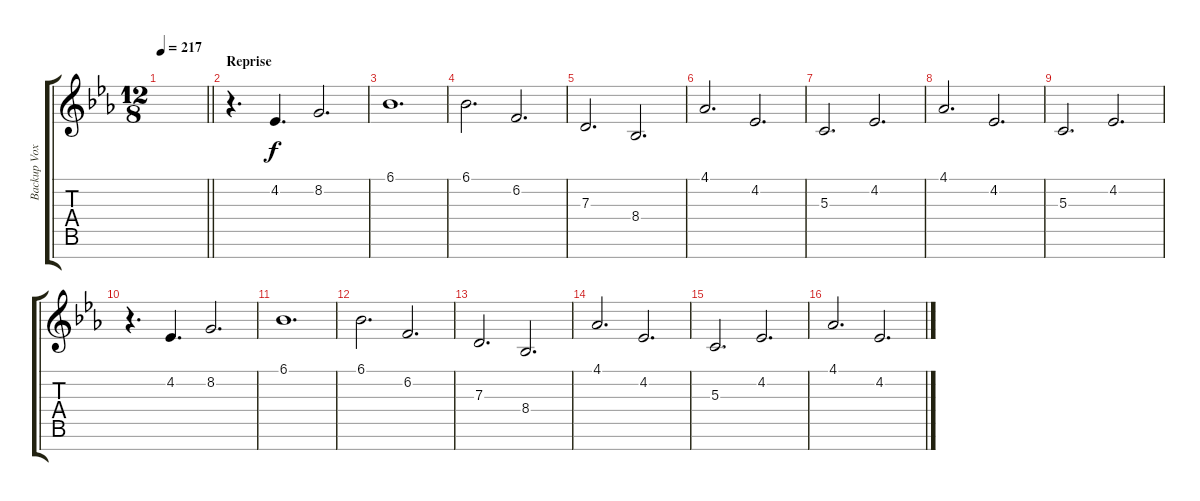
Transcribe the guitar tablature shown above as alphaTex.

\track ("Backup Vox" "Backup Vox") {instrument choiraahs}
\staff {score tabs}
\tuning (E4 B3 G3 D3 A2 E2 B1) {hide}
\ts (12 8)
\tempo 217
\clef g2
\barLineRight lightlight
\ks eb
|
\section ("" "Reprise")
r.4{d} 4.2.4{d} 8.2.2{d} |
6.1.1{d} |
6.1.2{d} 6.2.2{d} |
7.3.2{d} 8.4.2{d} |
4.1.2{d} 4.2.2{d} |
5.3.2{d} 4.2.2{d} |
4.1.2{d} 4.2.2{d} |
5.3.2{d} 4.2.2{d} |
r.4{d} 4.2.4{d} 8.2.2{d} |
6.1.1{d} |
6.1.2{d} 6.2.2{d} |
7.3.2{d} 8.4.2{d} |
4.1.2{d} 4.2.2{d} |
5.3.2{d} 4.2.2{d} |
4.1.2{d} 4.2.2{d}
